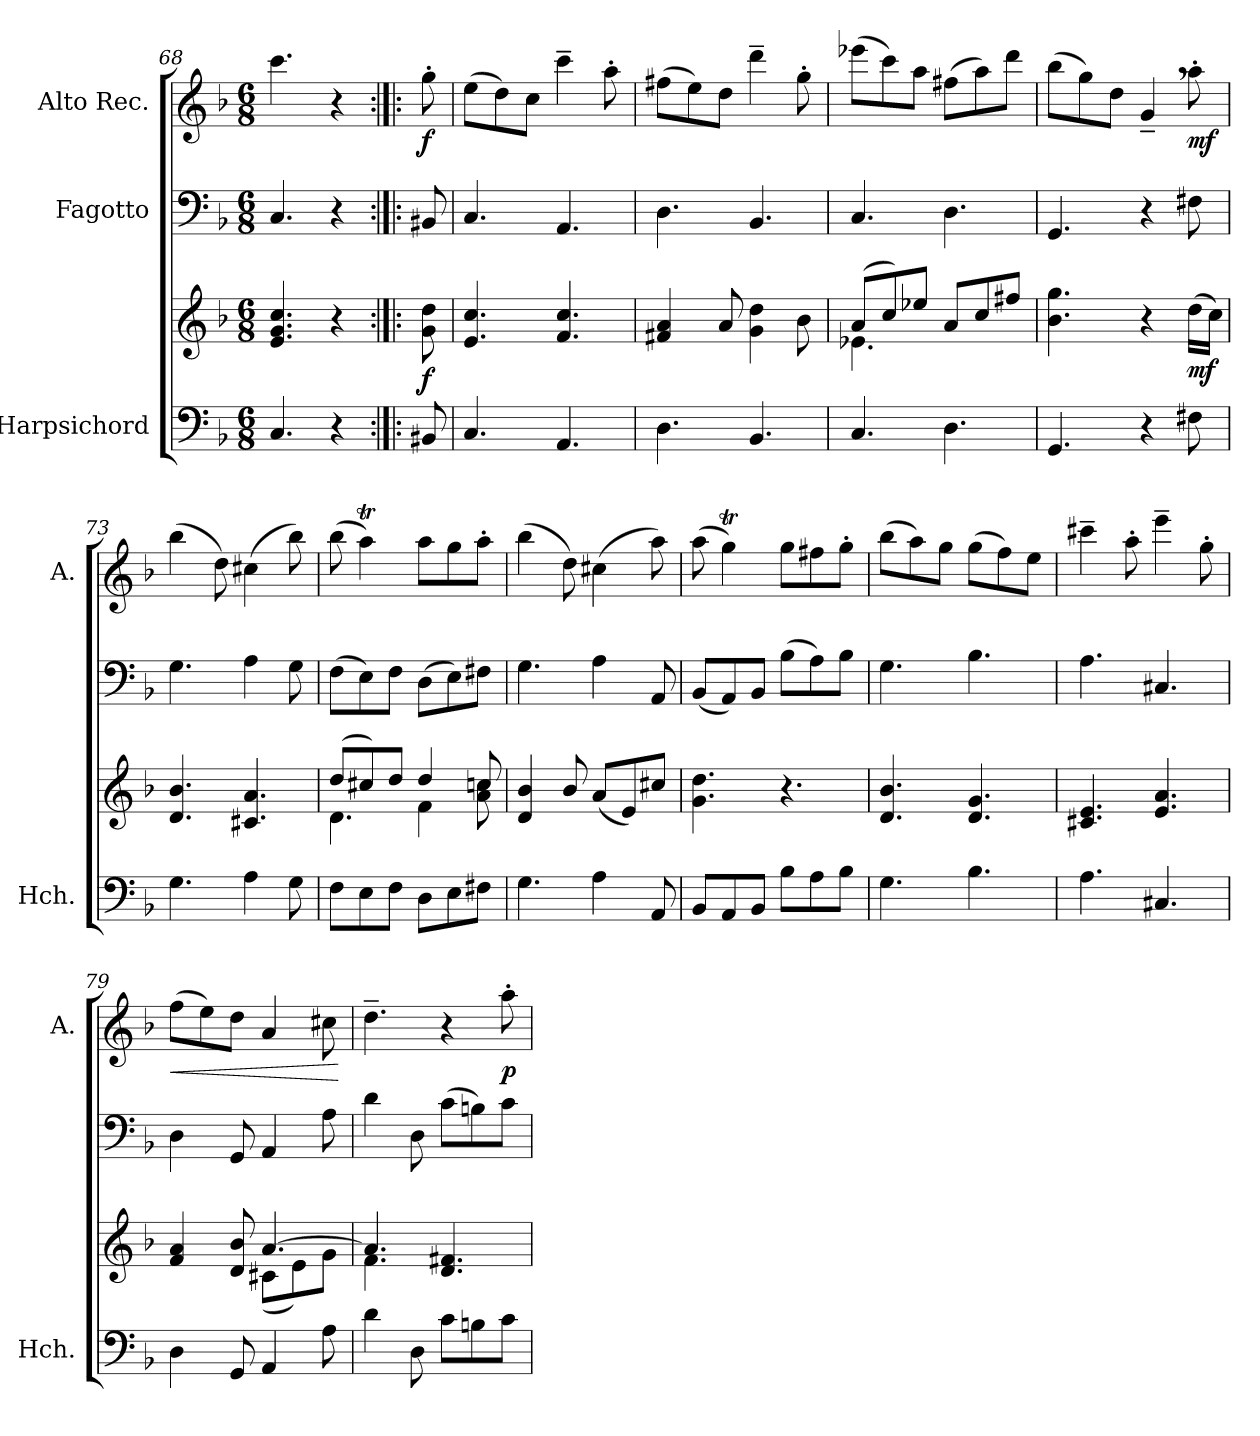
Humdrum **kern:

**kern	**kern	**dynam	**kern	**kern	**dynam
*part3	*part3	*part3	*part2	*part1	*part1
*staff4	*staff3	*staff3/4	*staff2	*staff1	*staff1
*I"Harpsichord	*	*	*I"Fagotto	*I"Alto Rec.	*
*I'Hch.	*	*	*	*I'A.	*
*clefF4	*clefG2	*	*clefF4	*clefG2	*
*k[b-]	*k[b-]	*	*k[b-]	*k[b-]	*
*M6/8	*M6/8	*	*M6/8	*M6/8	*
=68	=68	=68	=68	=68	=68
4.C/	4.e/ 4.g/ 4.cc/	.	4.C/	4.ccc\	.
4r	4r	.	4r	4r	.
!!LO:LB:g=z
=68X4:|!|:	=68X4:|!|:	=68X4:|!|:	=68X4:|!|:	=68X4:|!|:	=68X4:|!|:
!	!	!LO:DY:b	!	!	!LO:DY:b
8BB#X/	8g\ 8dd\	f	8BB#X/	8gg'\	f
=69	=69	=69	=69	=69	=69
4.C/	4.e/ 4.cc/	.	4.C/	(>8ee\L	.
.	.	.	.	8dd\)	.
.	.	.	.	8cc\J	.
4.AA/	4.f/ 4.cc/	.	4.AA/	4ccc~\	.
.	.	.	.	8aa'\	.
=70	=70	=70	=70	=70	=70
4.D\	4f#X/ 4a/	.	4.D\	(>8ff#X\L	.
.	.	.	.	8ee\)	.
.	8a/	.	.	8dd\J	.
4.BB-/	4g\ 4dd\	.	4.BB-/	4ddd~\	.
.	8b-\	.	.	8gg'\	.
=71	=71	=71	=71	=71	=71
*	*^	*	*	*	*
4.C/	(>8a/L	4.e-X\	.	4.C/	(8eee-X\L	.
.	8cc/)	.	.	.	8ccc\)	.
.	8ee-X/J	.	.	.	8aa\J	.
4.D\	8a/L	4.ryy	.	4.D\	(8ff#X\L	.
.	8cc/	.	.	.	8aa\)	.
.	8ff#X/J	.	.	.	8ddd\J	.
*	*v	*v	*	*	*	*
=72	=72	=72	=72	=72	=72
4.GG/	4.b-\ 4.gg\	.	4.GG/	(8bb-\L	.
.	.	.	.	8gg\)	.
.	.	.	.	8dd\J	.
4r	4r	.	4r	4g~,/	.
!	!	!LO:DY:b	!	!	!LO:DY:b
8F#X\	(>16dd\LL	mf	8F#X\	8aa'\	mf
.	16cc\JJ)	.	.	.	.
=73	=73	=73	=73	=73	=73
4.G\	4.d/ 4.b-/	.	4.G\	(4bb-\	.
.	.	.	.	8dd\)	.
4A\	4.c#X/ 4.a/	.	4A\	(4cc#X\	.
8G\	.	.	8G\	8bb-\)	.
=74	=74	=74	=74	=74	=74
*	*^	*	*	*	*
8F\L	(>8dd/L	4.d\	.	(>8F\L	(8bb-\	.
8E\	8cc#X/)	.	.	8E\)	4aat\)	.
8F\J	8dd/J	.	.	8F\J	.	.
8D\L	4dd/	4f\	.	(>8D\L	8aa\L	.
8E\	.	.	.	8E\)	8gg\	.
8F#X\J	8ccn/	8a\ 8cc\	.	8F#X\J	8aa'\J	.
*	*v	*v	*	*	*	*
!!LO:LB:g=z
=75	=75	=75	=75	=75	=75
4.G\	4d/ 4b-/	.	4.G\	(4bb-\	.
.	8b-/	.	.	8dd\)	.
4A\	(8a/L	.	4A\	(4cc#X\	.
.	8e/)	.	.	.	.
8AA/	8cc#X/J	.	8AA/	8aa\)	.
=76	=76	=76	=76	=76	=76
8BB-/L	4.g\ 4.dd\	.	(8BB-/L	(8aa\	.
8AA/	.	.	8AA/)	4ggT\)	.
8BB-/J	.	.	8BB-/J	.	.
8B-\L	4.r	.	(>8B-\L	8gg\L	.
8A\	.	.	8A\)	8ff#X\	.
8B-\J	.	.	8B-\J	8gg'\J	.
=77	=77	=77	=77	=77	=77
4.G\	4.d/ 4.b-/	.	4.G\	(>8bb-\L	.
.	.	.	.	8aa\)	.
.	.	.	.	8gg\J	.
4.B-\	4.d/ 4.g/	.	4.B-\	(>8gg\L	.
.	.	.	.	8ff\)	.
.	.	.	.	8ee\J	.
=78	=78	=78	=78	=78	=78
4.A\	4.c#X/ 4.e/	.	4.A\	4ccc#X~\	.
.	.	.	.	8aa'\	.
4.C#X/	4.e/ 4.a/	.	4.C#X/	4eee~\	.
.	.	.	.	8gg'\	.
=79	=79	=79	=79	=79	=79
*	*^	*	*	*	*
!	!	!	!	!	!	!LO:HP:b
4D\	4f/ 4a/	4.ryy	.	4D\	(>8ff\L	<
.	.	.	.	.	8ee\)	.
8GG/	8d/ 8b-/	.	.	8GG/	8dd\J	.
4AA/	[4.a/	(8c#X\L	.	4AA/	4a/	.
.	.	8e\)	.	.	.	.
8A\	.	8g\J	.	8A\	8cc#X\	.
*	*v	*v	*	*	*	*
.	.	.	.	.	[
=80	=80	=80	=80	=80	=80
*	*^	*	*	*	*
4d\	4.a/]	4.f\	.	4d\	4.dd~\	.
8D\	.	.	.	8D\	.	.
8c\L	4.d/ 4.f#X/	4.ryy	.	(>8c\L	4r	.
8Bn\	.	.	.	8Bn\)	.	.
!	!	!	!	!	!	!LO:DY:b
8c\J	.	.	.	8c\J	8aa'\	p
*	*v	*v	*	*	*	*
=	=	=	=	=	=
*-	*-	*-	*-	*-	*-
